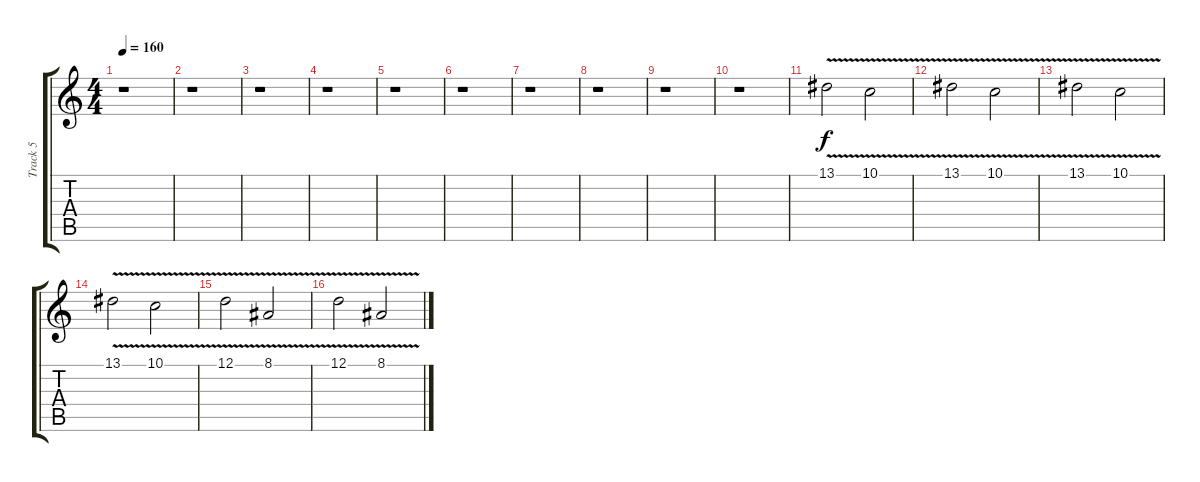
\track ("Track 5" "Track 5") {instrument synthstrings2}
\staff {score tabs}
\tuning (D4 A3 F3 C3 G2 C2) {hide}
\ts (4 4)
\tempo 160
\clef g2
\ks c
r.1{dy f} |
r.1 |
r.1 |
r.1 |
r.1 |
r.1 |
r.1 |
r.1 |
r.1 |
r.1 |
13.1{v}.2 10.1{v}.2 |
13.1{v}.2 10.1{v}.2 |
13.1{v}.2 10.1{v}.2 |
13.1{v}.2 10.1{v}.2 |
12.1{v}.2 8.1{v}.2 |
12.1{v}.2 8.1{v}.2
